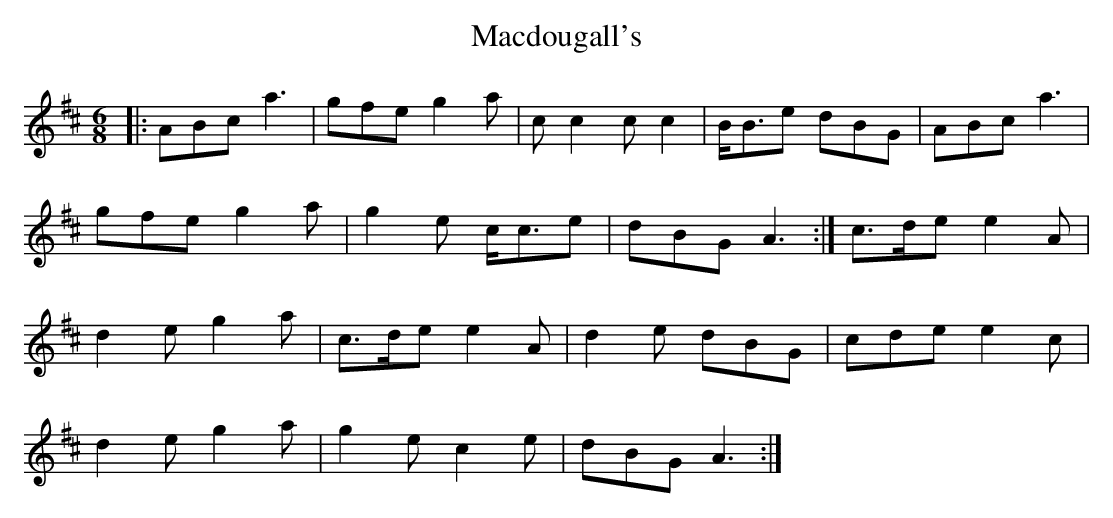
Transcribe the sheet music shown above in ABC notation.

X:1
T: Macdougall's
M: 6/8
L: 1/8
K: Amix
|:ABc a3|gfe g2 a|c c2 c c2|B<Be dBG|ABc a3|
gfe g2 a|g2 e c<ce|dBG A3:|c>de e2 A|
d2 e g2 a|c>de e2 A|d2 e dBG|cde e2 c|
d2 e g2 a|g2 e c2 e|dBG A3:|
